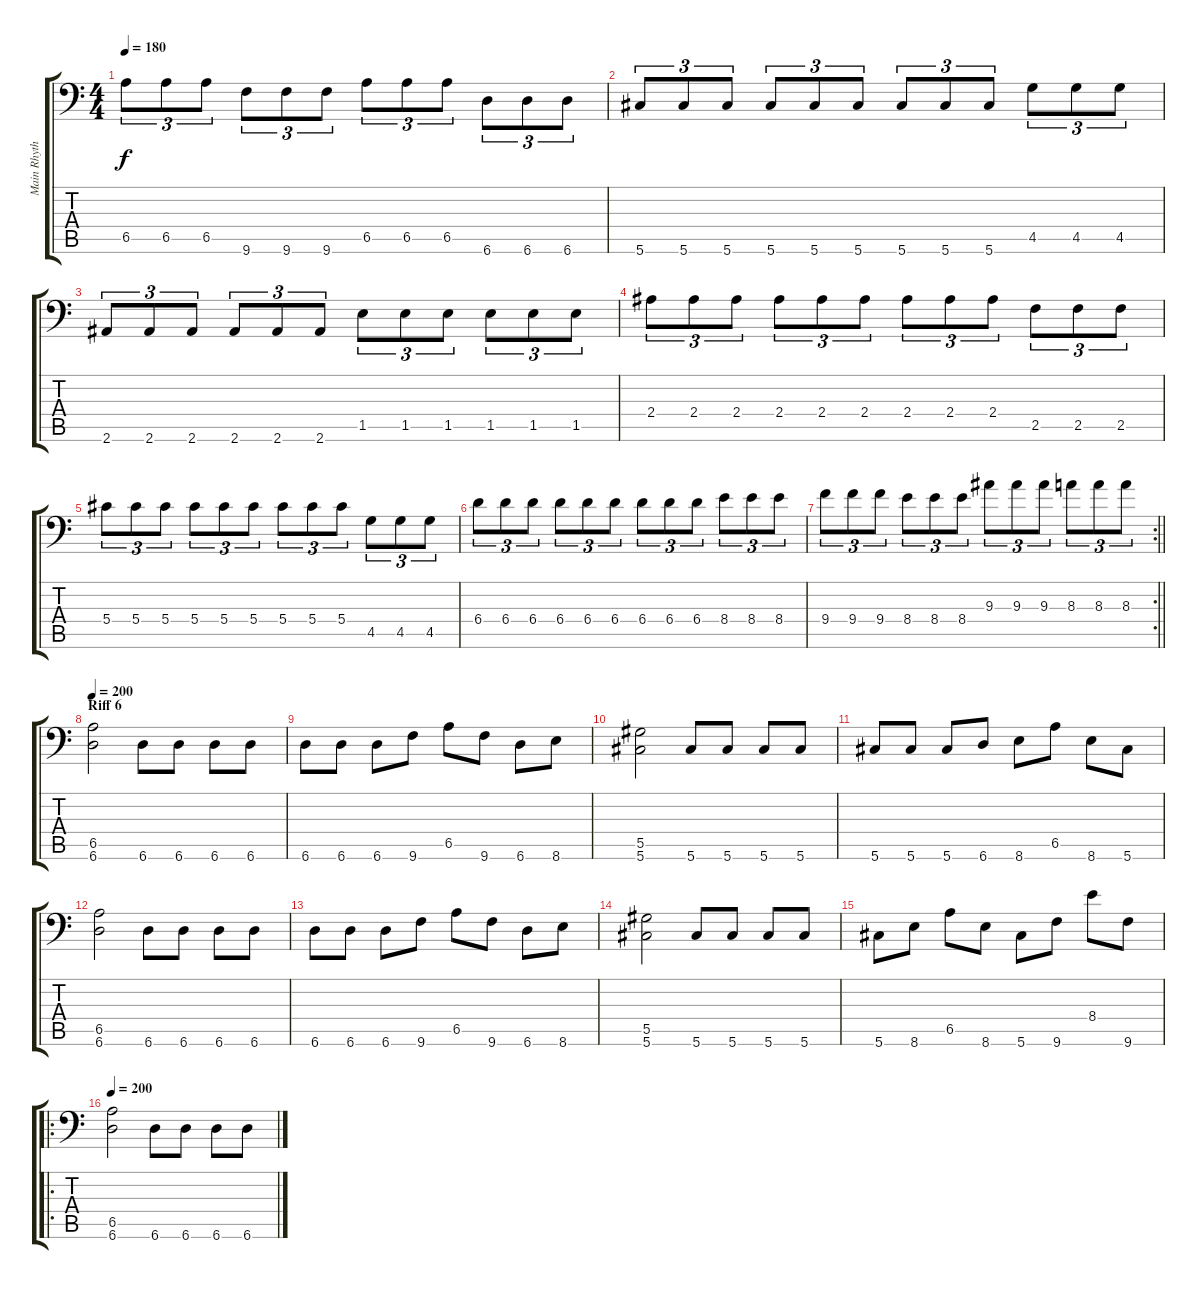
\track ("Main Rhythm" "Main Rhyth") {instrument distortionguitar}
\staff {score tabs}
\tuning (Bb3 F3 Db3 Ab2 Eb2 Ab1) {hide}
\ts (4 4)
\tempo 180
\clef f4
\ks c
6.5.8{tu (3 2) dy f} 6.5.8{tu (3 2)} 6.5.8{tu (3 2)} 9.6.8{tu (3 2)} 9.6.8{tu (3 2)} 9.6.8{tu (3 2)} 6.5.8{tu (3 2)} 6.5.8{tu (3 2)} 6.5.8{tu (3 2)} 6.6.8{tu (3 2)} 6.6.8{tu (3 2)} 6.6.8{tu (3 2)} |
5.6.8{tu (3 2)} 5.6.8{tu (3 2)} 5.6.8{tu (3 2)} 5.6.8{tu (3 2)} 5.6.8{tu (3 2)} 5.6.8{tu (3 2)} 5.6.8{tu (3 2)} 5.6.8{tu (3 2)} 5.6.8{tu (3 2)} 4.5.8{tu (3 2)} 4.5.8{tu (3 2)} 4.5.8{tu (3 2)} |
2.6.8{tu (3 2)} 2.6.8{tu (3 2)} 2.6.8{tu (3 2)} 2.6.8{tu (3 2)} 2.6.8{tu (3 2)} 2.6.8{tu (3 2)} 1.5.8{tu (3 2)} 1.5.8{tu (3 2)} 1.5.8{tu (3 2)} 1.5.8{tu (3 2)} 1.5.8{tu (3 2)} 1.5.8{tu (3 2)} |
2.4.8{tu (3 2)} 2.4.8{tu (3 2)} 2.4.8{tu (3 2)} 2.4.8{tu (3 2)} 2.4.8{tu (3 2)} 2.4.8{tu (3 2)} 2.4.8{tu (3 2)} 2.4.8{tu (3 2)} 2.4.8{tu (3 2)} 2.5.8{tu (3 2)} 2.5.8{tu (3 2)} 2.5.8{tu (3 2)} |
5.4.8{tu (3 2)} 5.4.8{tu (3 2)} 5.4.8{tu (3 2)} 5.4.8{tu (3 2)} 5.4.8{tu (3 2)} 5.4.8{tu (3 2)} 5.4.8{tu (3 2)} 5.4.8{tu (3 2)} 5.4.8{tu (3 2)} 4.5.8{tu (3 2)} 4.5.8{tu (3 2)} 4.5.8{tu (3 2)} |
6.4.8{tu (3 2)} 6.4.8{tu (3 2)} 6.4.8{tu (3 2)} 6.4.8{tu (3 2)} 6.4.8{tu (3 2)} 6.4.8{tu (3 2)} 6.4.8{tu (3 2)} 6.4.8{tu (3 2)} 6.4.8{tu (3 2)} 8.4.8{tu (3 2)} 8.4.8{tu (3 2)} 8.4.8{tu (3 2)} |
\rc 2
\barLineRight lightlight
9.4.8{tu (3 2)} 9.4.8{tu (3 2)} 9.4.8{tu (3 2)} 8.4.8{tu (3 2)} 8.4.8{tu (3 2)} 8.4.8{tu (3 2)} 9.3.8{tu (3 2)} 9.3.8{tu (3 2)} 9.3.8{tu (3 2)} 8.3.8{tu (3 2)} 8.3.8{tu (3 2)} 8.3.8{tu (3 2)} |
\section ("" "Riff 6")
\tempo 200
(6.5 6.6).2 6.6.8 6.6.8 6.6.8 6.6.8 |
6.6.8 6.6.8 6.6.8 9.6.8 6.5.8 9.6.8 6.6.8 8.6.8 |
(5.5 5.6).2 5.6.8 5.6.8 5.6.8 5.6.8 |
5.6.8 5.6.8 5.6.8 6.6.8 8.6.8 6.5.8 8.6.8 5.6.8 |
(6.5 6.6).2 6.6.8 6.6.8 6.6.8 6.6.8 |
6.6.8 6.6.8 6.6.8 9.6.8 6.5.8 9.6.8 6.6.8 8.6.8 |
(5.5 5.6).2 5.6.8 5.6.8 5.6.8 5.6.8 |
5.6.8 8.6.8 6.5.8 8.6.8 5.6.8 9.6.8 8.4.8 9.6.8 |
\ro
\tempo 200
(6.5 6.6).2 6.6.8 6.6.8 6.6.8 6.6.8
